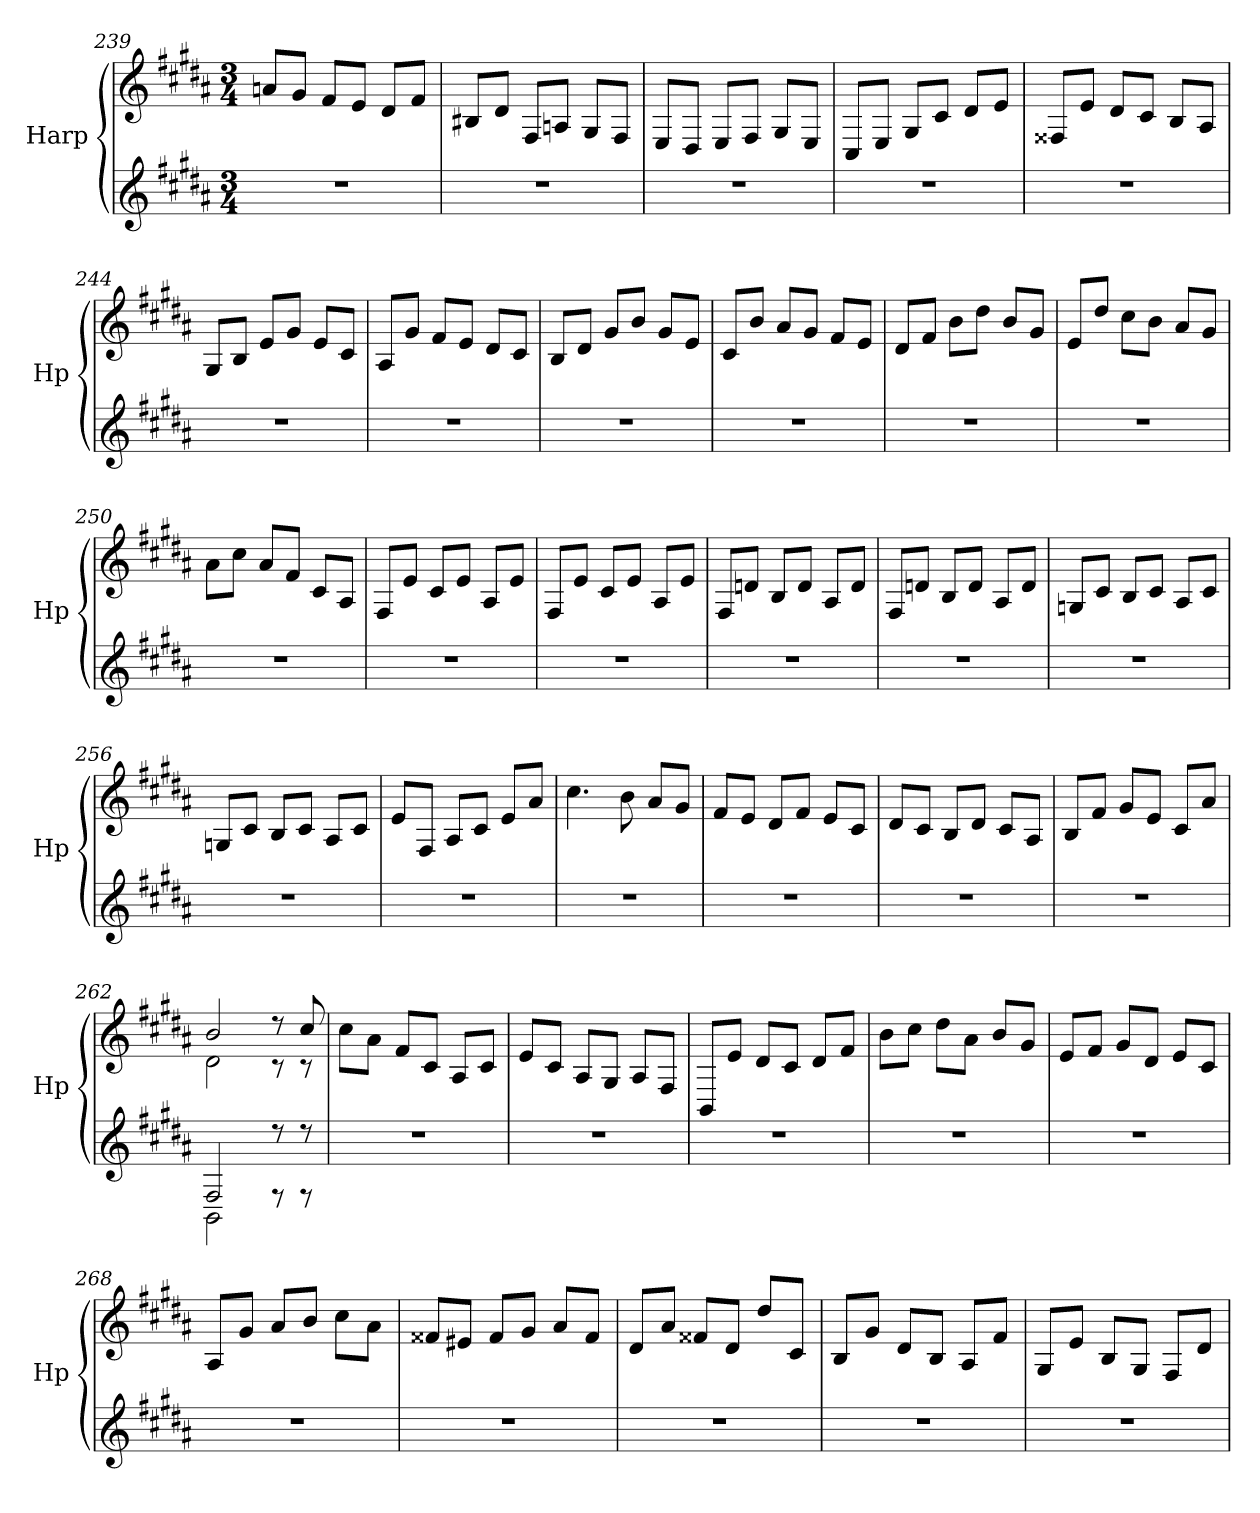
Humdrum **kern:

**kern	**kern
*part1	*part1
*staff2	*staff1
*I"Harp	*
*I'Hp	*
*clefG2	*clefG2
*k[f#c#g#d#a#]	*k[f#c#g#d#a#]
*M3/4	*M3/4
=239	=239
2.r	8an/L
.	8g#/J
.	8f#/L
.	8e/J
.	8d#/L
.	8f#/J
=240	=240
2.r	8B#X/L
.	8d#/J
.	8F#/L
.	8An/J
.	8G#/L
.	8F#/J
=241	=241
2.r	8E/L
.	8D#/J
.	8E/L
.	8F#/J
.	8G#/L
.	8E/J
!!LO:PB:g=z
=242	=242
2.r	8C#/L
.	8E/J
.	8G#/L
.	8c#/J
.	8d#/L
.	8e/J
=243	=243
2.r	8F##X/L
.	8e/J
.	8d#/L
.	8c#/J
.	8B/L
.	8A#/J
=244	=244
2.r	8G#/L
.	8B/J
.	8e/L
.	8g#/J
.	8e/L
.	8c#/J
=245	=245
2.r	8A#/L
.	8g#/J
.	8f#/L
.	8e/J
.	8d#/L
.	8c#/J
=246	=246
2.r	8B/L
.	8d#/J
.	8g#/L
.	8b/J
.	8g#/L
.	8e/J
=247	=247
2.r	8c#/L
.	8b/J
.	8a#/L
.	8g#/J
.	8f#/L
.	8e/J
!!LO:LB:g=z
=248	=248
2.r	8d#/L
.	8f#/J
.	8b\L
.	8dd#\J
.	8b/L
.	8g#/J
=249	=249
2.r	8e/L
.	8dd#/J
.	8cc#\L
.	8b\J
.	8a#/L
.	8g#/J
=250	=250
2.r	8a#\L
.	8cc#\J
.	8a#/L
.	8f#/J
.	8c#/L
.	8A#/J
=251	=251
2.r	8F#/L
.	8e/J
.	8c#/L
.	8e/J
.	8A#/L
.	8e/J
=252	=252
2.r	8F#/L
.	8e/J
.	8c#/L
.	8e/J
.	8A#/L
.	8e/J
=253	=253
2.r	8F#/L
.	8dn/J
.	8B/L
.	8d/J
.	8A#/L
.	8d/J
!!LO:LB:g=z
=254	=254
2.r	8F#/L
.	8dn/J
.	8B/L
.	8d/J
.	8A#/L
.	8d/J
=255	=255
2.r	8Gn/L
.	8c#/J
.	8B/L
.	8c#/J
.	8A#/L
.	8c#/J
=256	=256
2.r	8Gn/L
.	8c#/J
.	8B/L
.	8c#/J
.	8A#/L
.	8c#/J
=257	=257
2.r	8e/L
.	8F#/J
.	8A#/L
.	8c#/J
.	8e/L
.	8a#/J
=258	=258
2.r	4.cc#\
.	8b\
.	8a#/L
.	8g#/J
=259	=259
2.r	8f#/L
.	8e/J
.	8d#/L
.	8f#/J
.	8e/L
.	8c#/J
!!LO:LB:g=z
=260	=260
2.r	8d#/L
.	8c#/J
.	8B/L
.	8d#/J
.	8c#/L
.	8A#/J
=261	=261
2.r	8B/L
.	8f#/J
.	8g#/L
.	8e/J
.	8c#/L
.	8a#/J
=262	=262
*^	*^
2F#/	2BB\	2b/	2d#\
8r	8rF	8r	8r
8r	8rF	8cc#/	8r
*v	*v	*	*
*	*v	*v
=263	=263
2.r	8cc#\L
.	8a#\J
.	8f#/L
.	8c#/J
.	8A#/L
.	8c#/J
=264	=264
2.r	8e/L
.	8c#/J
.	8A#/L
.	8G#/J
.	8A#/L
.	8F#/J
=265	=265
2.r	8BB/L
.	8e/J
.	8d#/L
.	8c#/J
.	8d#/L
.	8f#/J
!!LO:LB:g=z
=266	=266
2.r	8b\L
.	8cc#\J
.	8dd#\L
.	8a#\J
.	8b/L
.	8g#/J
=267	=267
2.r	8e/L
.	8f#/J
.	8g#/L
.	8d#/J
.	8e/L
.	8c#/J
=268	=268
2.r	8A#/L
.	8g#/J
.	8a#/L
.	8b/J
.	8cc#\L
.	8a#\J
=269	=269
2.r	8f##X/L
.	8e#X/J
.	8f##/L
.	8g#/J
.	8a#/L
.	8f##/J
=270	=270
2.r	8d#/L
.	8a#/J
.	8f##X/L
.	8d#/J
.	8dd#/L
.	8c#/J
=271	=271
2.r	8B/L
.	8g#/J
.	8d#/L
.	8B/J
.	8A#/L
.	8f#/J
!!LO:LB:g=z
=272	=272
2.r	8G#/L
.	8e/J
.	8B/L
.	8G#/J
.	8F#/L
.	8d#/J
=	=
*-	*-
